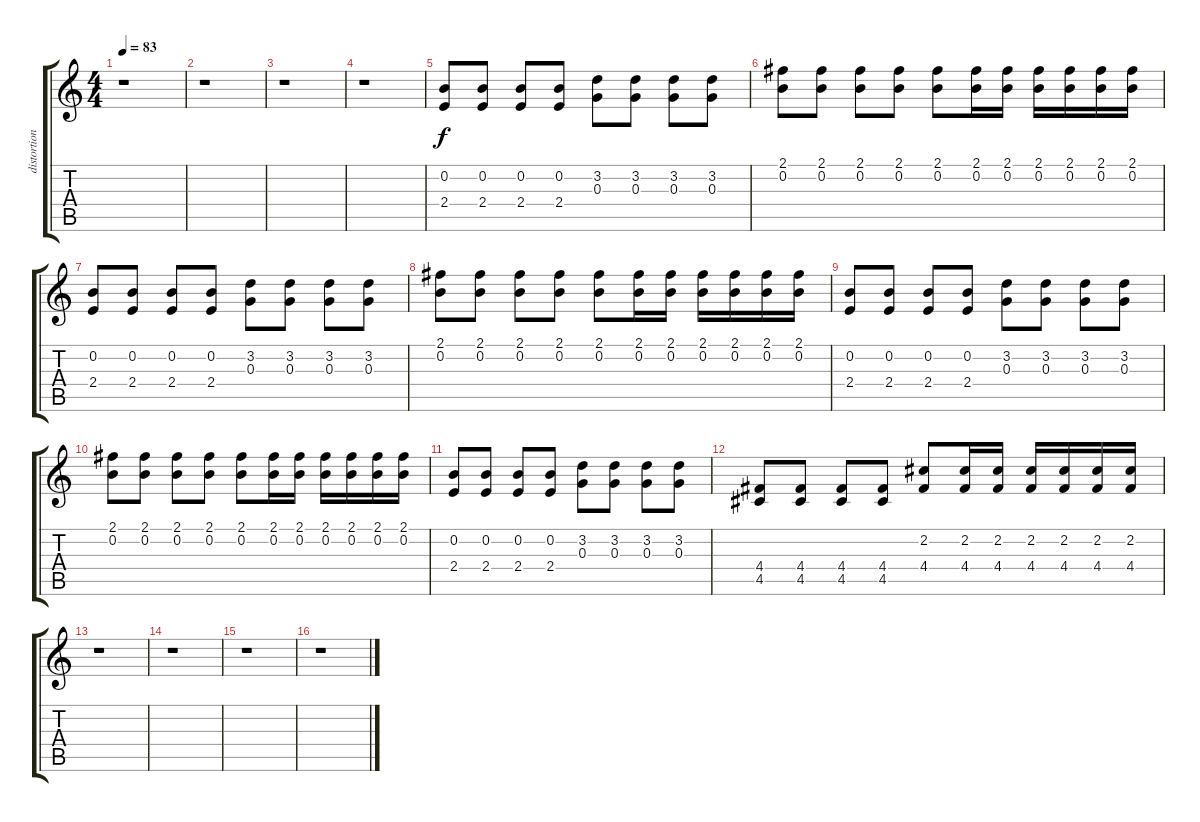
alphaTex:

\track ("distortion guitar" "distortion") {instrument distortionguitar}
\staff {score tabs}
\tuning (E4 B3 G3 D3 A2 E2) {hide}
\ts (4 4)
\tempo 83
\clef g2
\ks c
r.1{dy f} |
r.1 |
r.1 |
r.1 |
(0.2 2.4).8 (0.2 2.4).8 (0.2 2.4).8 (0.2 2.4).8 (3.2 0.3).8 (3.2 0.3).8 (3.2 0.3).8 (3.2 0.3).8 |
(2.1 0.2).8 (2.1 0.2).8 (2.1 0.2).8 (2.1 0.2).8 (2.1 0.2).8 (2.1 0.2).16 (2.1 0.2).16 (2.1 0.2).16 (2.1 0.2).16 (2.1 0.2).16 (2.1 0.2).16 |
(0.2 2.4).8 (0.2 2.4).8 (0.2 2.4).8 (0.2 2.4).8 (3.2 0.3).8 (3.2 0.3).8 (3.2 0.3).8 (3.2 0.3).8 |
(2.1 0.2).8 (2.1 0.2).8 (2.1 0.2).8 (2.1 0.2).8 (2.1 0.2).8 (2.1 0.2).16 (2.1 0.2).16 (2.1 0.2).16 (2.1 0.2).16 (2.1 0.2).16 (2.1 0.2).16 |
(0.2 2.4).8 (0.2 2.4).8 (0.2 2.4).8 (0.2 2.4).8 (3.2 0.3).8 (3.2 0.3).8 (3.2 0.3).8 (3.2 0.3).8 |
(2.1 0.2).8 (2.1 0.2).8 (2.1 0.2).8 (2.1 0.2).8 (2.1 0.2).8 (2.1 0.2).16 (2.1 0.2).16 (2.1 0.2).16 (2.1 0.2).16 (2.1 0.2).16 (2.1 0.2).16 |
(0.2 2.4).8 (0.2 2.4).8 (0.2 2.4).8 (0.2 2.4).8 (3.2 0.3).8 (3.2 0.3).8 (3.2 0.3).8 (3.2 0.3).8 |
(4.4 4.5).8 (4.4 4.5).8 (4.4 4.5).8 (4.4 4.5).8 (2.2 4.4).8 (2.2 4.4).16 (2.2 4.4).16 (2.2 4.4).16 (2.2 4.4).16 (2.2 4.4).16 (2.2 4.4).16 |
r.1 |
r.1 |
r.1 |
r.1
